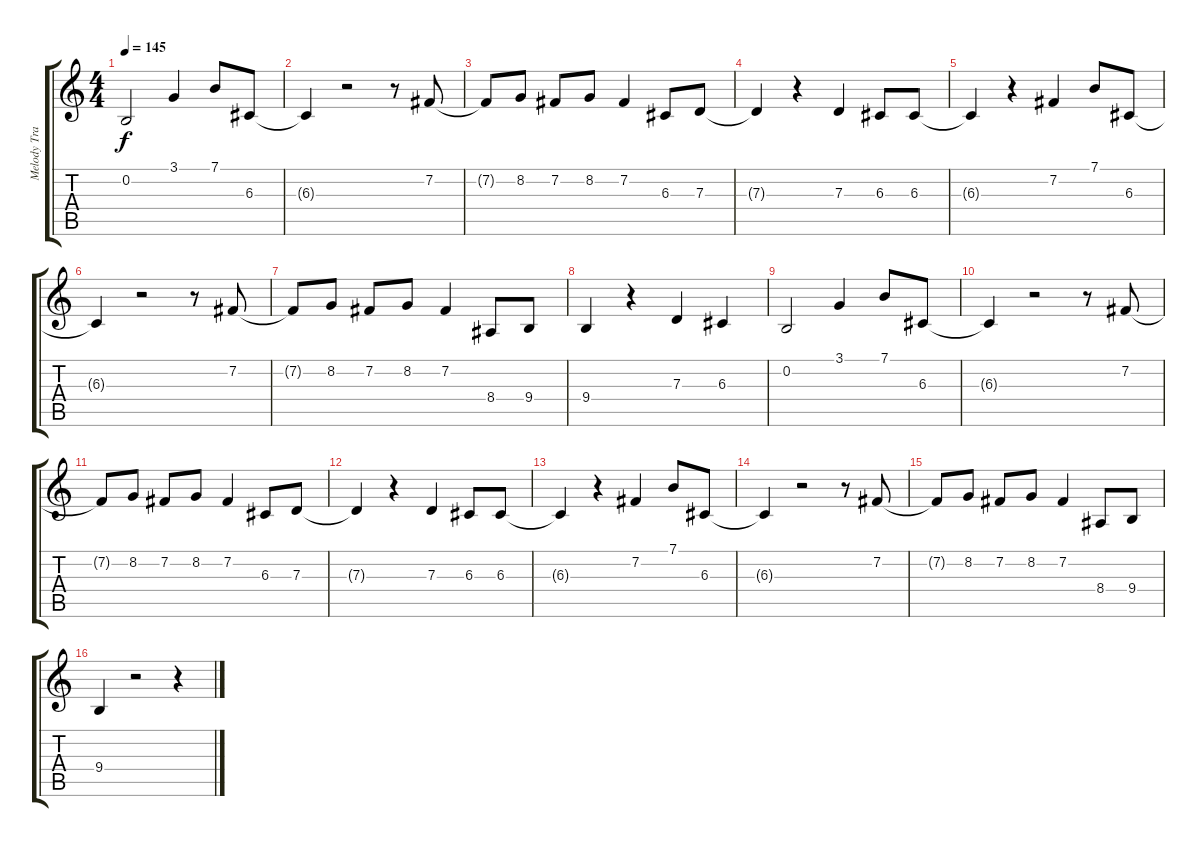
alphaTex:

\track ("Melody Track" "Melody Tra") {instrument tenorsax}
\staff {score tabs}
\tuning (E4 B3 G3 D3 A2 E2) {hide}
\ts (4 4)
\tempo 145
\clef g2
\ks c
0.2.2{dy f} 3.1.4 7.1.8 6.3.8 |
6.3{t}.4 r.2 r.8 7.2.8 |
7.2{t}.8 8.2.8 7.2.8 8.2.8 7.2.4 6.3.8 7.3.8 |
7.3{t}.4 r.4 7.3.4 6.3.8 6.3.8 |
6.3{t}.4 r.4 7.2.4 7.1.8 6.3.8 |
6.3{t}.4 r.2 r.8 7.2.8 |
7.2{t}.8 8.2.8 7.2.8 8.2.8 7.2.4 8.4.8 9.4.8 |
9.4.4 r.4 7.3.4 6.3.4 |
0.2.2 3.1.4 7.1.8 6.3.8 |
6.3{t}.4 r.2 r.8 7.2.8 |
7.2{t}.8 8.2.8 7.2.8 8.2.8 7.2.4 6.3.8 7.3.8 |
7.3{t}.4 r.4 7.3.4 6.3.8 6.3.8 |
6.3{t}.4 r.4 7.2.4 7.1.8 6.3.8 |
6.3{t}.4 r.2 r.8 7.2.8 |
7.2{t}.8 8.2.8 7.2.8 8.2.8 7.2.4 8.4.8 9.4.8 |
9.4.4 r.2 r.4
